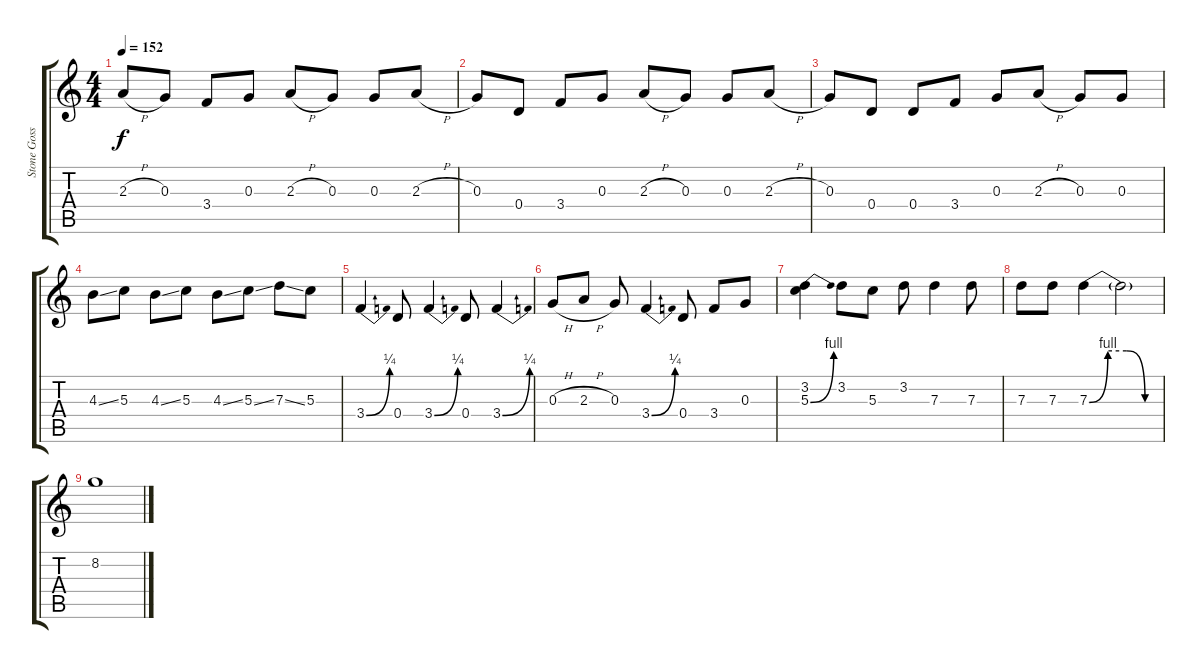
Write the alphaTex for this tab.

\track ("Stone Gossard" "Stone Goss") {instrument distortionguitar}
\staff {score tabs}
\tuning (E4 B3 G3 D3 A2 E2) {hide}
\ts (4 4)
\tempo 152
\clef g2
\ks c
2.3{h}.8{dy f} 0.3.8 3.4.8 0.3.8 2.3{h}.8 0.3.8 0.3.8 2.3{h}.8 |
0.3.8 0.4.8 3.4.8 0.3.8 2.3{h}.8 0.3.8 0.3.8 2.3{h}.8 |
0.3.8 0.4.8 0.4.8 3.4.8 0.3.8 2.3{h}.8 0.3.8 0.3.8 |
4.3{ss}.8 5.3.8 4.3{ss}.8 5.3.8 4.3{ss}.8 5.3{ss}.8 7.3{ss}.8 5.3.8 |
3.4{be (bend 0 0 60 1)}.4 0.4.8 3.4{be (bend 0 0 60 1)}.4 0.4.8 3.4{be (bend 0 0 60 1)}.4 |
0.3{h}.8 2.3{h}.8 0.3.8 3.4{be (bend 0 0 60 1)}.4 0.4.8 3.4.8 0.3.8 |
(3.2 5.3{be (bend 0 0 60 4)}).4 3.2.8 5.3.8 3.2.8 7.3.4 7.3.8 |
7.3.8 7.3.8 7.3{be (custom 0 0 15 4 30 4 45 0 60 0)}.4 7.3{t}.2 |
8.2.1
